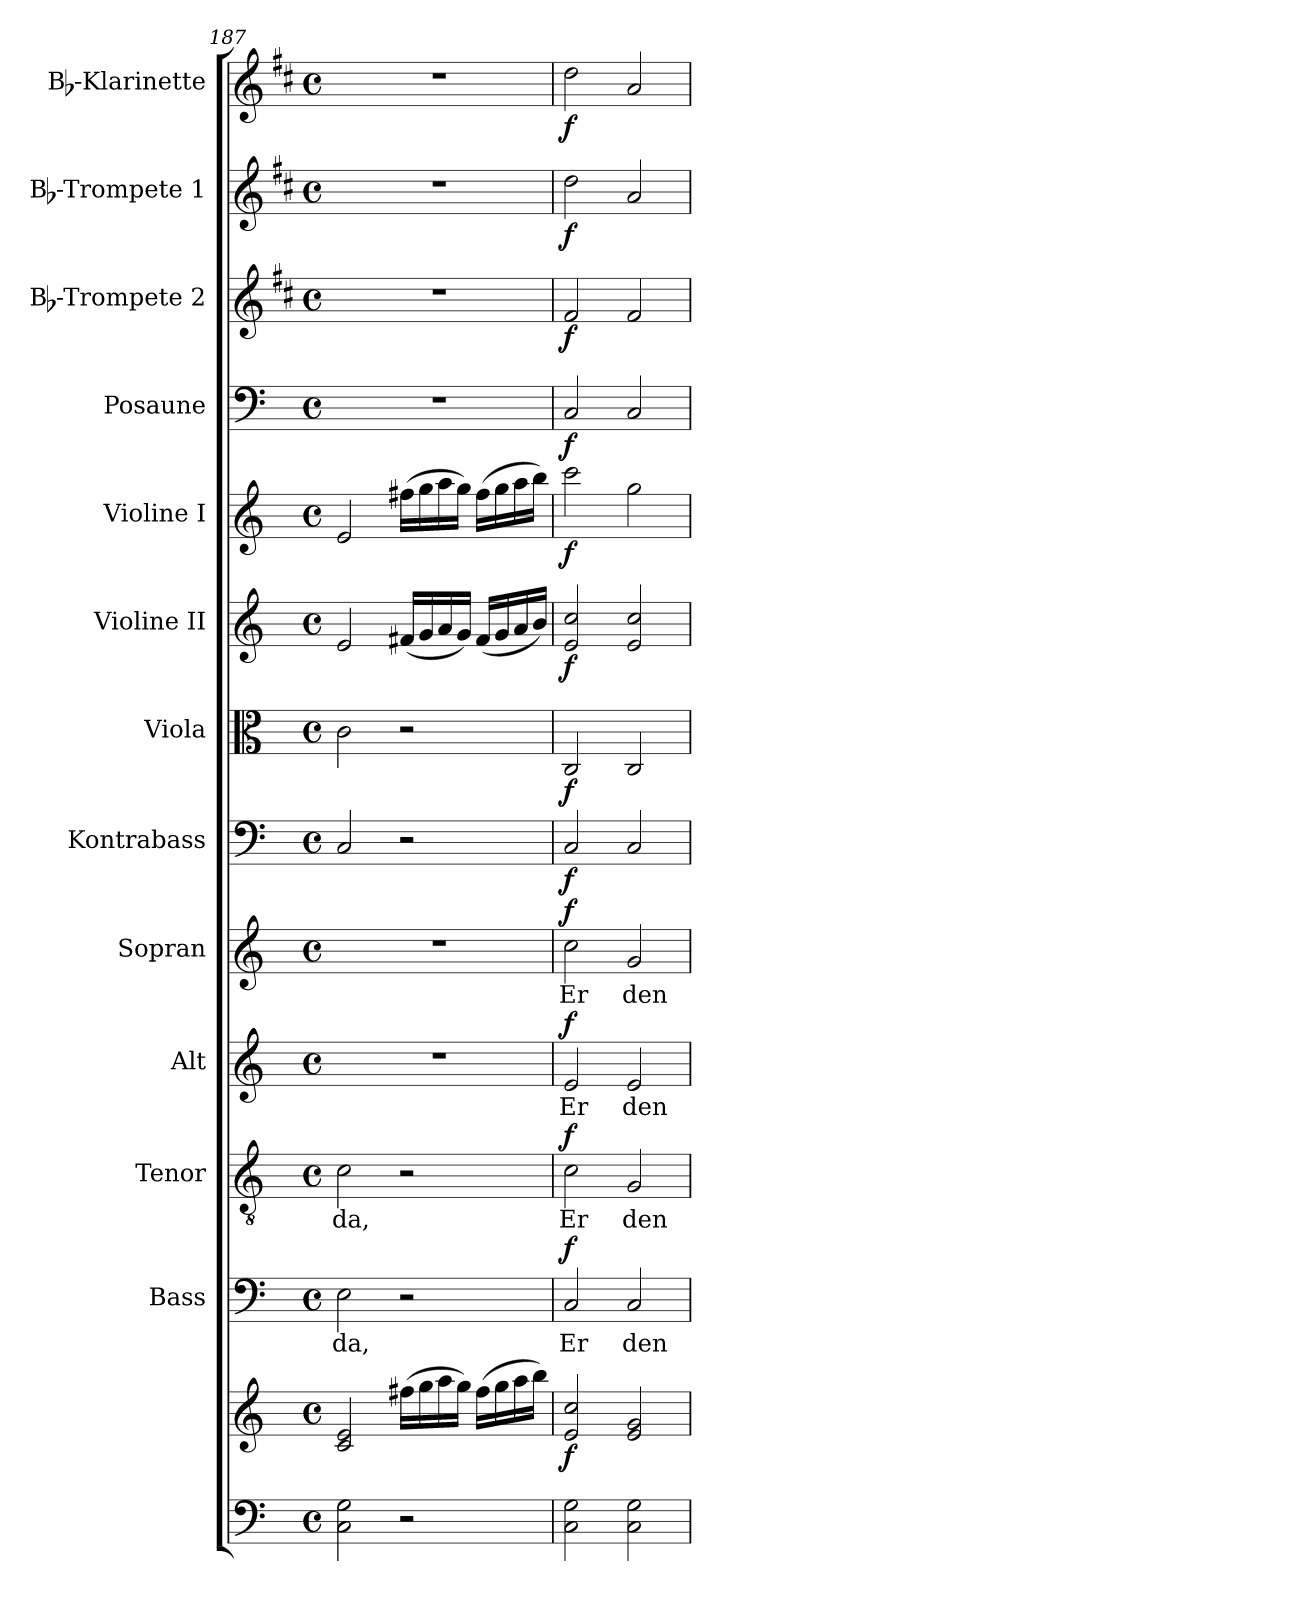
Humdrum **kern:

**kern	**kern	**dynam	**kern	**text	**dynam	**kern	**text	**dynam	**kern	**text	**dynam	**kern	**text	**dynam	**kern	**dynam	**kern	**dynam	**kern	**dynam	**kern	**dynam	**kern	**dynam	**kern	**dynam	**kern	**dynam	**kern	**dynam
*part13	*part13	*part13	*part12	*part12	*part12	*part11	*part11	*part11	*part10	*part10	*part10	*part9	*part9	*part9	*part8	*part8	*part7	*part7	*part6	*part6	*part5	*part5	*part4	*part4	*part3	*part3	*part2	*part2	*part1	*part1
*staff14	*staff13	*staff13/14	*staff12	*staff12	*staff12	*staff11	*staff11	*staff11	*staff10	*staff10	*staff10	*staff9	*staff9	*staff9	*staff8	*staff8	*staff7	*staff7	*staff6	*staff6	*staff5	*staff5	*staff4	*staff4	*staff3	*staff3	*staff2	*staff2	*staff1	*staff1
*	*	*	*I"Bass	*	*	*I"Tenor	*	*	*I"Alt	*	*	*I"Sopran	*	*	*I"Kontrabass	*	*I"Viola	*	*I"Violine II	*	*I"Violine I	*	*I"Posaune	*	*I"Bb-Trompete 2	*	*I"Bb-Trompete 1	*	*I"Bb-Klarinette	*
*	*	*	*I'B.	*	*	*I'T.	*	*	*I'A.	*	*	*I'S.	*	*	*I'Kb.	*	*I'Vla.	*	*I'Vl. II	*	*I'Vl. I	*	*I'Pos.	*	*I'Bb Trp. 2	*	*I'Bb Trp. 1	*	*I'Bb Kl.	*
*clefF4	*clefG2	*	*clefF4	*	*	*clefGv2	*	*	*clefG2	*	*	*clefG2	*	*	*clefF4	*	*clefC3	*	*clefG2	*	*clefG2	*	*clefF4	*	*clefG2	*	*clefG2	*	*clefG2	*
*	*	*	*	*	*	*	*	*	*	*	*	*	*	*	*ITrd7c12	*	*	*	*	*	*	*	*	*	*ITrd1c2	*	*ITrd1c2	*	*ITrd1c2	*
*k[]	*k[]	*	*k[]	*	*	*k[]	*	*	*k[]	*	*	*k[]	*	*	*k[]	*	*k[]	*	*k[]	*	*k[]	*	*k[]	*	*k[]	*	*k[]	*	*k[]	*
*C:	*C:	*	*C:	*	*	*C:	*	*	*C:	*	*	*C:	*	*	*C:	*	*C:	*	*C:	*	*C:	*	*C:	*	*C:	*	*C:	*	*C:	*
*M4/4	*M4/4	*	*M4/4	*	*	*M4/4	*	*	*M4/4	*	*	*M4/4	*	*	*M4/4	*	*M4/4	*	*M4/4	*	*M4/4	*	*M4/4	*	*M4/4	*	*M4/4	*	*M4/4	*
*met(c)	*met(c)	*	*met(c)	*	*	*met(c)	*	*	*met(c)	*	*	*met(c)	*	*	*met(c)	*	*met(c)	*	*met(c)	*	*met(c)	*	*met(c)	*	*met(c)	*	*met(c)	*	*met(c)	*
=187	=187	=187	=187	=187	=187	=187	=187	=187	=187	=187	=187	=187	=187	=187	=187	=187	=187	=187	=187	=187	=187	=187	=187	=187	=187	=187	=187	=187	=187	=187
!	!	!	!	!LO:LY:b	!	!	!LO:LY:b	!	!	!	!	!	!	!	!	!	!	!	!	!	!	!	!	!	!	!	!	!	!	!
2C\ 2G\	2c/ 2e/	.	2E\	da,	.	2c\	da,	.	1r	.	.	1r	.	.	2CC/	.	2c\	.	2e/	.	2e/	.	1r	.	1r	.	1r	.	1r	.
2r	(>16ff#X\LL	.	2r	.	.	2r	.	.	.	.	.	.	.	.	2r	.	2r	.	(<16f#X/LL	.	(>16ff#X\LL	.	.	.	.	.	.	.	.	.
.	16gg\	.	.	.	.	.	.	.	.	.	.	.	.	.	.	.	.	.	16g/	.	16gg\	.	.	.	.	.	.	.	.	.
.	16aa\	.	.	.	.	.	.	.	.	.	.	.	.	.	.	.	.	.	16a/	.	16aa\	.	.	.	.	.	.	.	.	.
.	16gg\JJ)	.	.	.	.	.	.	.	.	.	.	.	.	.	.	.	.	.	16g/JJ)	.	16gg\JJ)	.	.	.	.	.	.	.	.	.
.	(>16ff#\LL	.	.	.	.	.	.	.	.	.	.	.	.	.	.	.	.	.	(<16f#/LL	.	(>16ff#\LL	.	.	.	.	.	.	.	.	.
.	16gg\	.	.	.	.	.	.	.	.	.	.	.	.	.	.	.	.	.	16g/	.	16gg\	.	.	.	.	.	.	.	.	.
.	16aa\	.	.	.	.	.	.	.	.	.	.	.	.	.	.	.	.	.	16a/	.	16aa\	.	.	.	.	.	.	.	.	.
.	16bb\JJ)	.	.	.	.	.	.	.	.	.	.	.	.	.	.	.	.	.	16b/JJ)	.	16bb\JJ)	.	.	.	.	.	.	.	.	.
!!LO:PB:g=z
=188	=188	=188	=188	=188	=188	=188	=188	=188	=188	=188	=188	=188	=188	=188	=188	=188	=188	=188	=188	=188	=188	=188	=188	=188	=188	=188	=188	=188	=188	=188
!	!	!LO:DY:b	!	!LO:LY:b	!LO:DY:a	!	!LO:LY:b	!LO:DY:a	!	!LO:LY:b	!LO:DY:a	!	!LO:LY:b	!LO:DY:a	!	!LO:DY:b	!	!LO:DY:b	!	!LO:DY:b	!	!LO:DY:b	!	!LO:DY:b	!	!LO:DY:b	!	!LO:DY:b	!	!LO:DY:b
2C\ 2G\	2e/ 2cc/	f	2C/	Er	f	2c\	Er	f	2e/	Er	f	2cc\	Er	f	2CC/	f	2C/	f	2e/ 2cc/	f	2ccc\	f	2C/	f	2e/	f	2cc\	f	2cc\	f
!	!	!	!	!LO:LY:b	!	!	!LO:LY:b	!	!	!LO:LY:b	!	!	!LO:LY:b	!	!	!	!	!	!	!	!	!	!	!	!	!	!	!	!	!
2C\ 2G\	2e/ 2g/	.	2C/	den	.	2G/	den	.	2e/	den	.	2g/	den	.	2CC/	.	2C/	.	2e/ 2cc/	.	2gg\	.	2C/	.	2e/	.	2g/	.	2g/	.
=	=	=	=	=	=	=	=	=	=	=	=	=	=	=	=	=	=	=	=	=	=	=	=	=	=	=	=	=	=	=
*-	*-	*-	*-	*-	*-	*-	*-	*-	*-	*-	*-	*-	*-	*-	*-	*-	*-	*-	*-	*-	*-	*-	*-	*-	*-	*-	*-	*-	*-	*-
